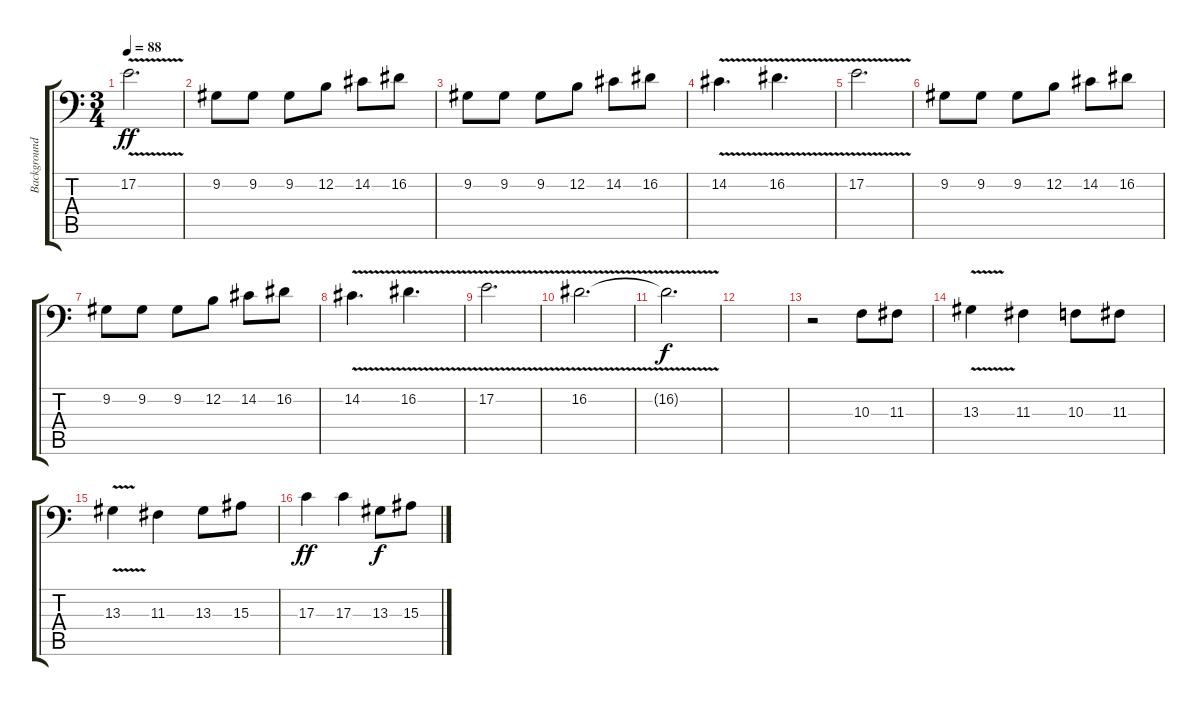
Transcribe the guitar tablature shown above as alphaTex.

\track ("Background Vocals" "Background") {instrument flute}
\staff {score tabs}
\tuning (E3 B2 G2 D2 A1 E1) {hide}
\ts (3 4)
\tempo 88
\clef f4
\ks c
17.2{v}.2{d dy ff} |
9.2.8 9.2.8 9.2.8 12.2.8 14.2.8 16.2.8 |
9.2.8 9.2.8 9.2.8 12.2.8 14.2.8 16.2.8 |
14.2{v}.4{d} 16.2{v}.4{d} |
17.2{v}.2{d} |
9.2.8 9.2.8 9.2.8 12.2.8 14.2.8 16.2.8 |
9.2.8 9.2.8 9.2.8 12.2.8 14.2.8 16.2.8 |
14.2{v}.4{d} 16.2{v}.4{d} |
17.2{v}.2{d} |
16.2{v}.2{d} |
16.2{v t}.2{d dy f} |
|
r.2 10.3.8 11.3.8 |
13.3{v}.4 11.3.4 10.3.8 11.3.8 |
13.3{v}.4 11.3.4 13.3.8 15.3.8 |
17.3.4{dy ff} 17.3.4 13.3.8{dy f} 15.3.8
